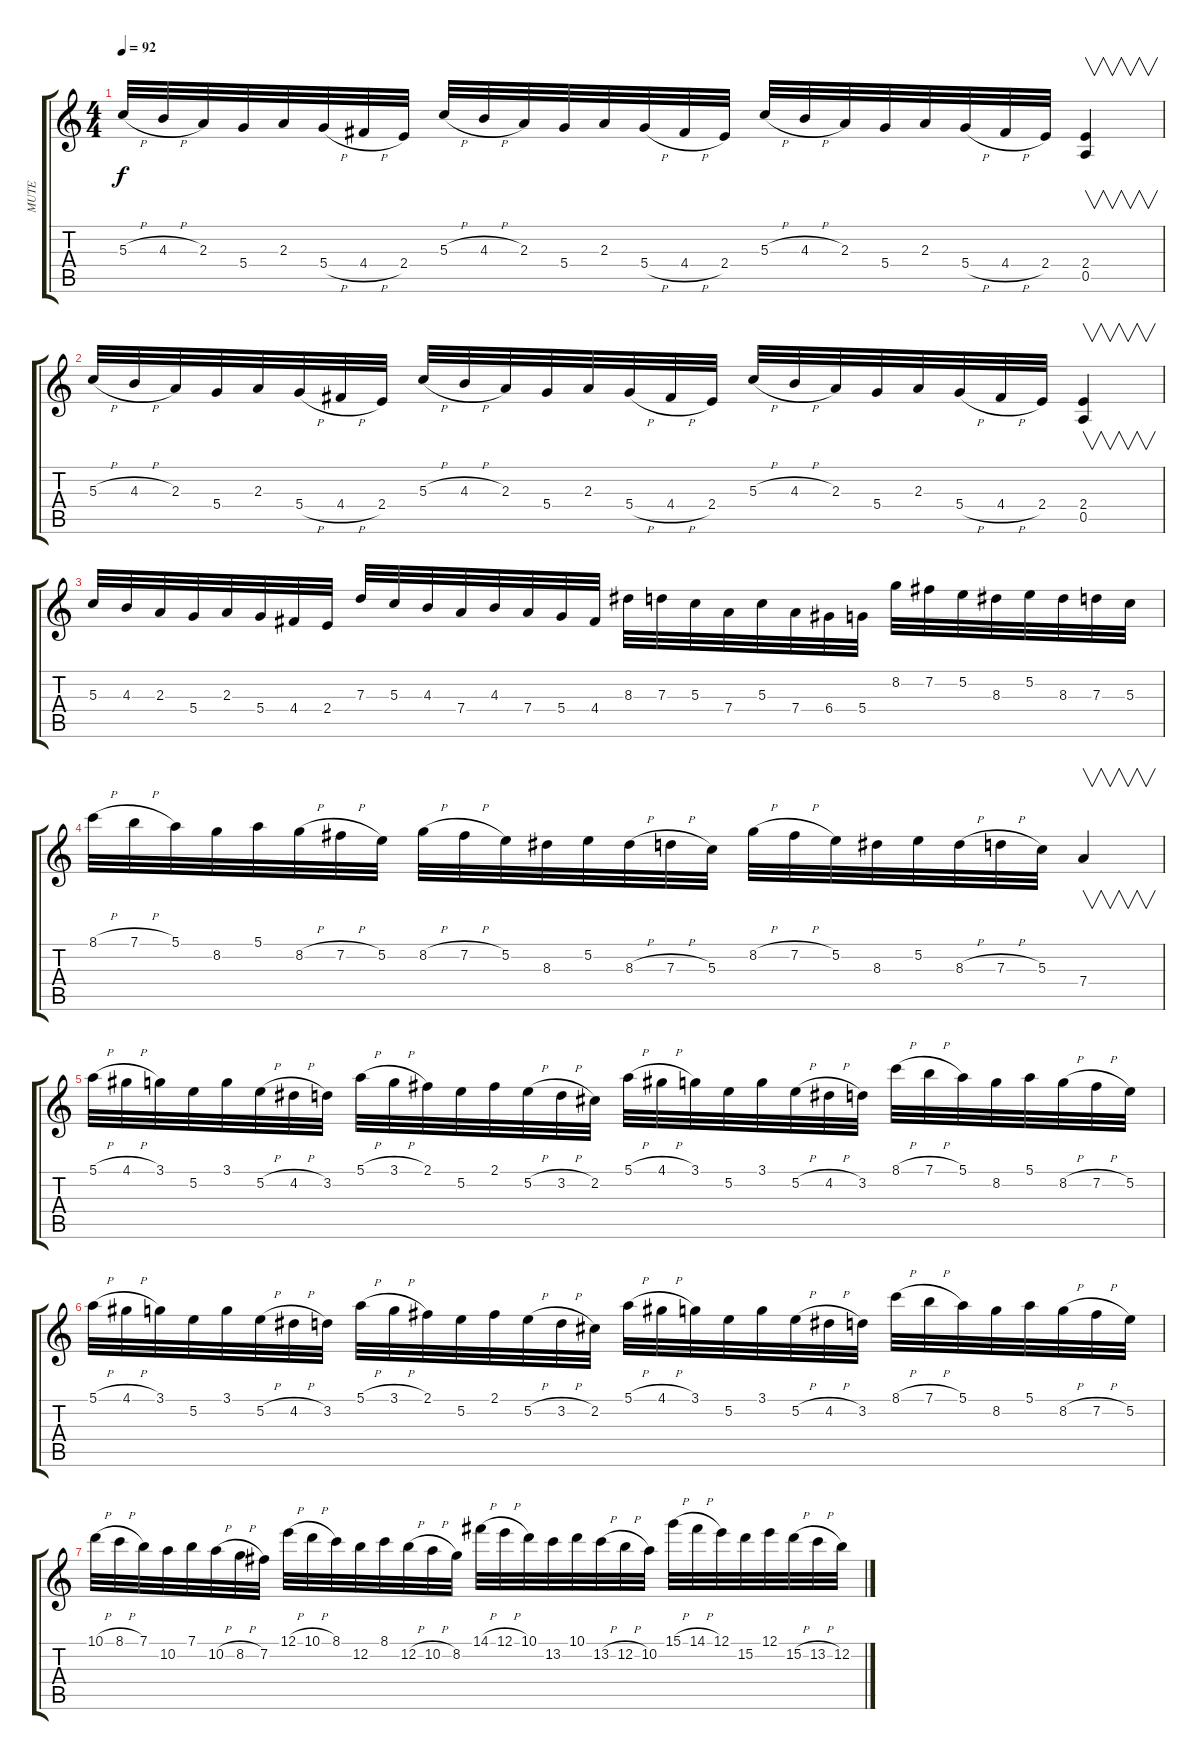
\track ("MUTE" "MUTE") {instrument electricguitarmuted}
\staff {score tabs}
\tuning (E4 B3 G3 D3 A2 E2) {hide}
\ts (4 4)
\tempo 92
\clef g2
\ks c
5.3{h}.32{dy f instrument electricguitarmuted} 4.3{h}.32 2.3.32 5.4.32 2.3.32 5.4{h}.32 4.4{h}.32 2.4.32 5.3{h}.32 4.3{h}.32 2.3.32 5.4.32 2.3.32 5.4{h}.32 4.4{h}.32 2.4.32 5.3{h}.32 4.3{h}.32 2.3.32 5.4.32 2.3.32 5.4{h}.32 4.4{h}.32 2.4.32 (2.4 0.5).4{v} |
5.3{h}.32 4.3{h}.32 2.3.32 5.4.32 2.3.32 5.4{h}.32 4.4{h}.32 2.4.32 5.3{h}.32 4.3{h}.32 2.3.32 5.4.32 2.3.32 5.4{h}.32 4.4{h}.32 2.4.32 5.3{h}.32 4.3{h}.32 2.3.32 5.4.32 2.3.32 5.4{h}.32 4.4{h}.32 2.4.32 (2.4 0.5).4{v} |
5.3.32 4.3.32 2.3.32 5.4.32 2.3.32 5.4.32 4.4.32 2.4.32 7.3.32 5.3.32 4.3.32 7.4.32 4.3.32 7.4.32 5.4.32 4.4.32 8.3.32 7.3.32 5.3.32 7.4.32 5.3.32 7.4.32 6.4.32 5.4.32 8.2.32 7.2.32 5.2.32 8.3.32 5.2.32 8.3.32 7.3.32 5.3.32 |
8.1{h}.32 7.1{h}.32 5.1.32 8.2.32 5.1.32 8.2{h}.32 7.2{h}.32 5.2.32 8.2{h}.32 7.2{h}.32 5.2.32 8.3.32 5.2.32 8.3{h}.32 7.3{h}.32 5.3.32 8.2{h}.32 7.2{h}.32 5.2.32 8.3.32 5.2.32 8.3{h}.32 7.3{h}.32 5.3.32 7.4.4{v} |
5.1{h}.32 4.1{h}.32 3.1.32 5.2.32 3.1.32 5.2{h}.32 4.2{h}.32 3.2.32 5.1{h}.32 3.1{h}.32 2.1.32 5.2.32 2.1.32 5.2{h}.32 3.2{h}.32 2.2.32 5.1{h}.32 4.1{h}.32 3.1.32 5.2.32 3.1.32 5.2{h}.32 4.2{h}.32 3.2.32 8.1{h}.32 7.1{h}.32 5.1.32 8.2.32 5.1.32 8.2{h}.32 7.2{h}.32 5.2.32 |
5.1{h}.32 4.1{h}.32 3.1.32 5.2.32 3.1.32 5.2{h}.32 4.2{h}.32 3.2.32 5.1{h}.32 3.1{h}.32 2.1.32 5.2.32 2.1.32 5.2{h}.32 3.2{h}.32 2.2.32 5.1{h}.32 4.1{h}.32 3.1.32 5.2.32 3.1.32 5.2{h}.32 4.2{h}.32 3.2.32 8.1{h}.32 7.1{h}.32 5.1.32 8.2.32 5.1.32 8.2{h}.32 7.2{h}.32 5.2.32 |
10.1{h}.32 8.1{h}.32 7.1.32 10.2.32 7.1.32 10.2{h}.32 8.2{h}.32 7.2.32 12.1{h}.32 10.1{h}.32 8.1.32 12.2.32 8.1.32 12.2{h}.32 10.2{h}.32 8.2.32 14.1{h}.32 12.1{h}.32 10.1.32 13.2.32 10.1.32 13.2{h}.32 12.2{h}.32 10.2.32 15.1{h}.32 14.1{h}.32 12.1.32 15.2.32 12.1.32 15.2{h}.32 13.2{h}.32 12.2.32
